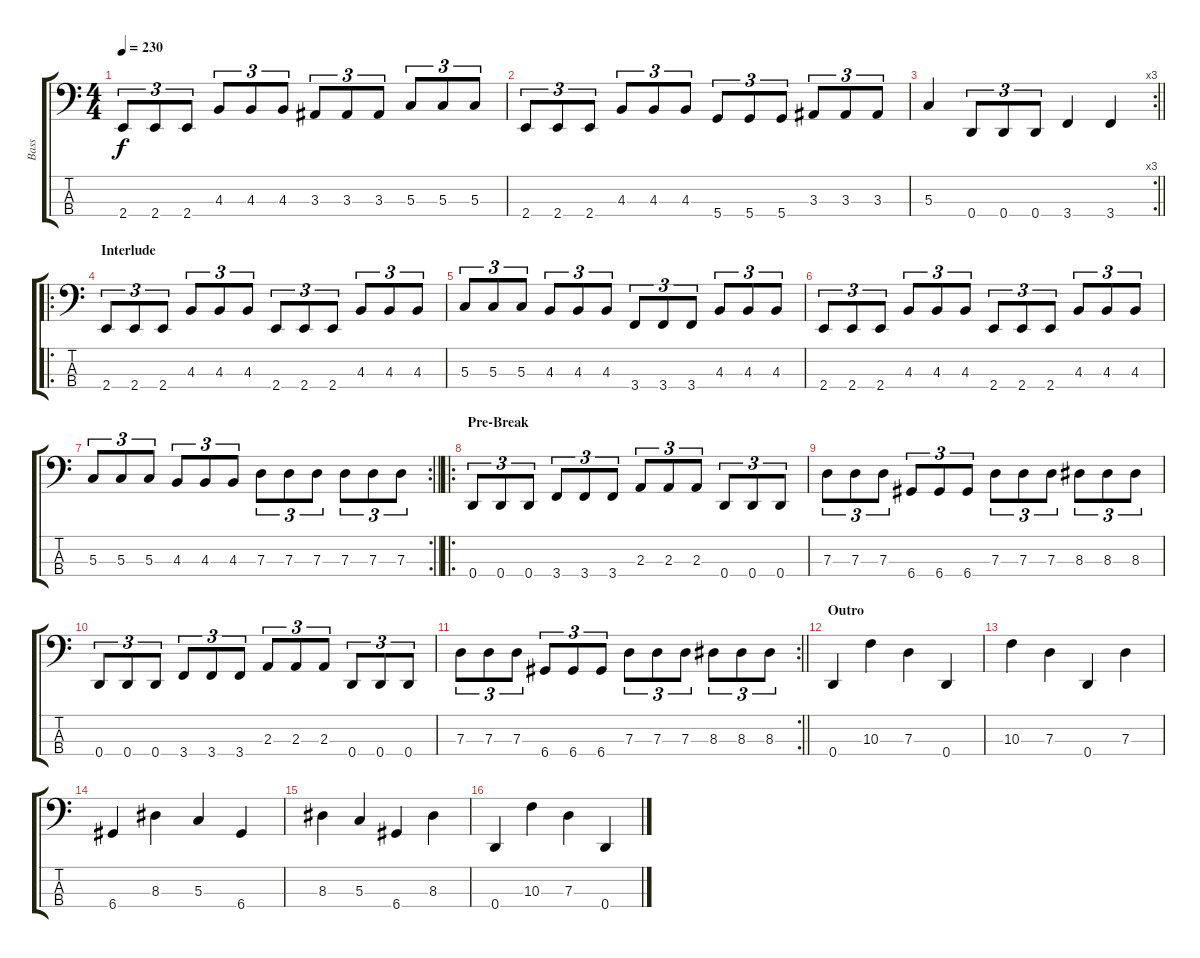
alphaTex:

\track ("Bass" "Bass") {instrument electricbassfinger}
\staff {score tabs}
\tuning (F2 C2 G1 D1) {hide}
\ts (4 4)
\tempo 230
\clef f4
\ks c
2.4.8{tu (3 2) dy f} 2.4.8{tu (3 2)} 2.4.8{tu (3 2)} 4.3.8{tu (3 2)} 4.3.8{tu (3 2)} 4.3.8{tu (3 2)} 3.3.8{tu (3 2)} 3.3.8{tu (3 2)} 3.3.8{tu (3 2)} 5.3.8{tu (3 2)} 5.3.8{tu (3 2)} 5.3.8{tu (3 2)} |
2.4.8{tu (3 2)} 2.4.8{tu (3 2)} 2.4.8{tu (3 2)} 4.3.8{tu (3 2)} 4.3.8{tu (3 2)} 4.3.8{tu (3 2)} 5.4.8{tu (3 2)} 5.4.8{tu (3 2)} 5.4.8{tu (3 2)} 3.3.8{tu (3 2)} 3.3.8{tu (3 2)} 3.3.8{tu (3 2)} |
\rc 3
\barLineRight lightlight
5.3.4 0.4.8{tu (3 2)} 0.4.8{tu (3 2)} 0.4.8{tu (3 2)} 3.4.4 3.4.4 |
\ro
\section ("" "Interlude")
2.4.8{tu (3 2)} 2.4.8{tu (3 2)} 2.4.8{tu (3 2)} 4.3.8{tu (3 2)} 4.3.8{tu (3 2)} 4.3.8{tu (3 2)} 2.4.8{tu (3 2)} 2.4.8{tu (3 2)} 2.4.8{tu (3 2)} 4.3.8{tu (3 2)} 4.3.8{tu (3 2)} 4.3.8{tu (3 2)} |
5.3.8{tu (3 2)} 5.3.8{tu (3 2)} 5.3.8{tu (3 2)} 4.3.8{tu (3 2)} 4.3.8{tu (3 2)} 4.3.8{tu (3 2)} 3.4.8{tu (3 2)} 3.4.8{tu (3 2)} 3.4.8{tu (3 2)} 4.3.8{tu (3 2)} 4.3.8{tu (3 2)} 4.3.8{tu (3 2)} |
2.4.8{tu (3 2)} 2.4.8{tu (3 2)} 2.4.8{tu (3 2)} 4.3.8{tu (3 2)} 4.3.8{tu (3 2)} 4.3.8{tu (3 2)} 2.4.8{tu (3 2)} 2.4.8{tu (3 2)} 2.4.8{tu (3 2)} 4.3.8{tu (3 2)} 4.3.8{tu (3 2)} 4.3.8{tu (3 2)} |
\rc 2
\barLineRight lightlight
5.3.8{tu (3 2)} 5.3.8{tu (3 2)} 5.3.8{tu (3 2)} 4.3.8{tu (3 2)} 4.3.8{tu (3 2)} 4.3.8{tu (3 2)} 7.3.8{tu (3 2)} 7.3.8{tu (3 2)} 7.3.8{tu (3 2)} 7.3.8{tu (3 2)} 7.3.8{tu (3 2)} 7.3.8{tu (3 2)} |
\ro
\section ("" "Pre-Break")
0.4.8{tu (3 2)} 0.4.8{tu (3 2)} 0.4.8{tu (3 2)} 3.4.8{tu (3 2)} 3.4.8{tu (3 2)} 3.4.8{tu (3 2)} 2.3.8{tu (3 2)} 2.3.8{tu (3 2)} 2.3.8{tu (3 2)} 0.4.8{tu (3 2)} 0.4.8{tu (3 2)} 0.4.8{tu (3 2)} |
7.3.8{tu (3 2)} 7.3.8{tu (3 2)} 7.3.8{tu (3 2)} 6.4.8{tu (3 2)} 6.4.8{tu (3 2)} 6.4.8{tu (3 2)} 7.3.8{tu (3 2)} 7.3.8{tu (3 2)} 7.3.8{tu (3 2)} 8.3.8{tu (3 2)} 8.3.8{tu (3 2)} 8.3.8{tu (3 2)} |
0.4.8{tu (3 2)} 0.4.8{tu (3 2)} 0.4.8{tu (3 2)} 3.4.8{tu (3 2)} 3.4.8{tu (3 2)} 3.4.8{tu (3 2)} 2.3.8{tu (3 2)} 2.3.8{tu (3 2)} 2.3.8{tu (3 2)} 0.4.8{tu (3 2)} 0.4.8{tu (3 2)} 0.4.8{tu (3 2)} |
\rc 2
\barLineRight lightlight
7.3.8{tu (3 2)} 7.3.8{tu (3 2)} 7.3.8{tu (3 2)} 6.4.8{tu (3 2)} 6.4.8{tu (3 2)} 6.4.8{tu (3 2)} 7.3.8{tu (3 2)} 7.3.8{tu (3 2)} 7.3.8{tu (3 2)} 8.3.8{tu (3 2)} 8.3.8{tu (3 2)} 8.3.8{tu (3 2)} |
\section ("" "Outro")
0.4.4 10.3.4 7.3.4 0.4.4 |
10.3.4 7.3.4 0.4.4 7.3.4 |
6.4.4 8.3.4 5.3.4 6.4.4 |
8.3.4 5.3.4 6.4.4 8.3.4 |
0.4.4 10.3.4 7.3.4 0.4.4
